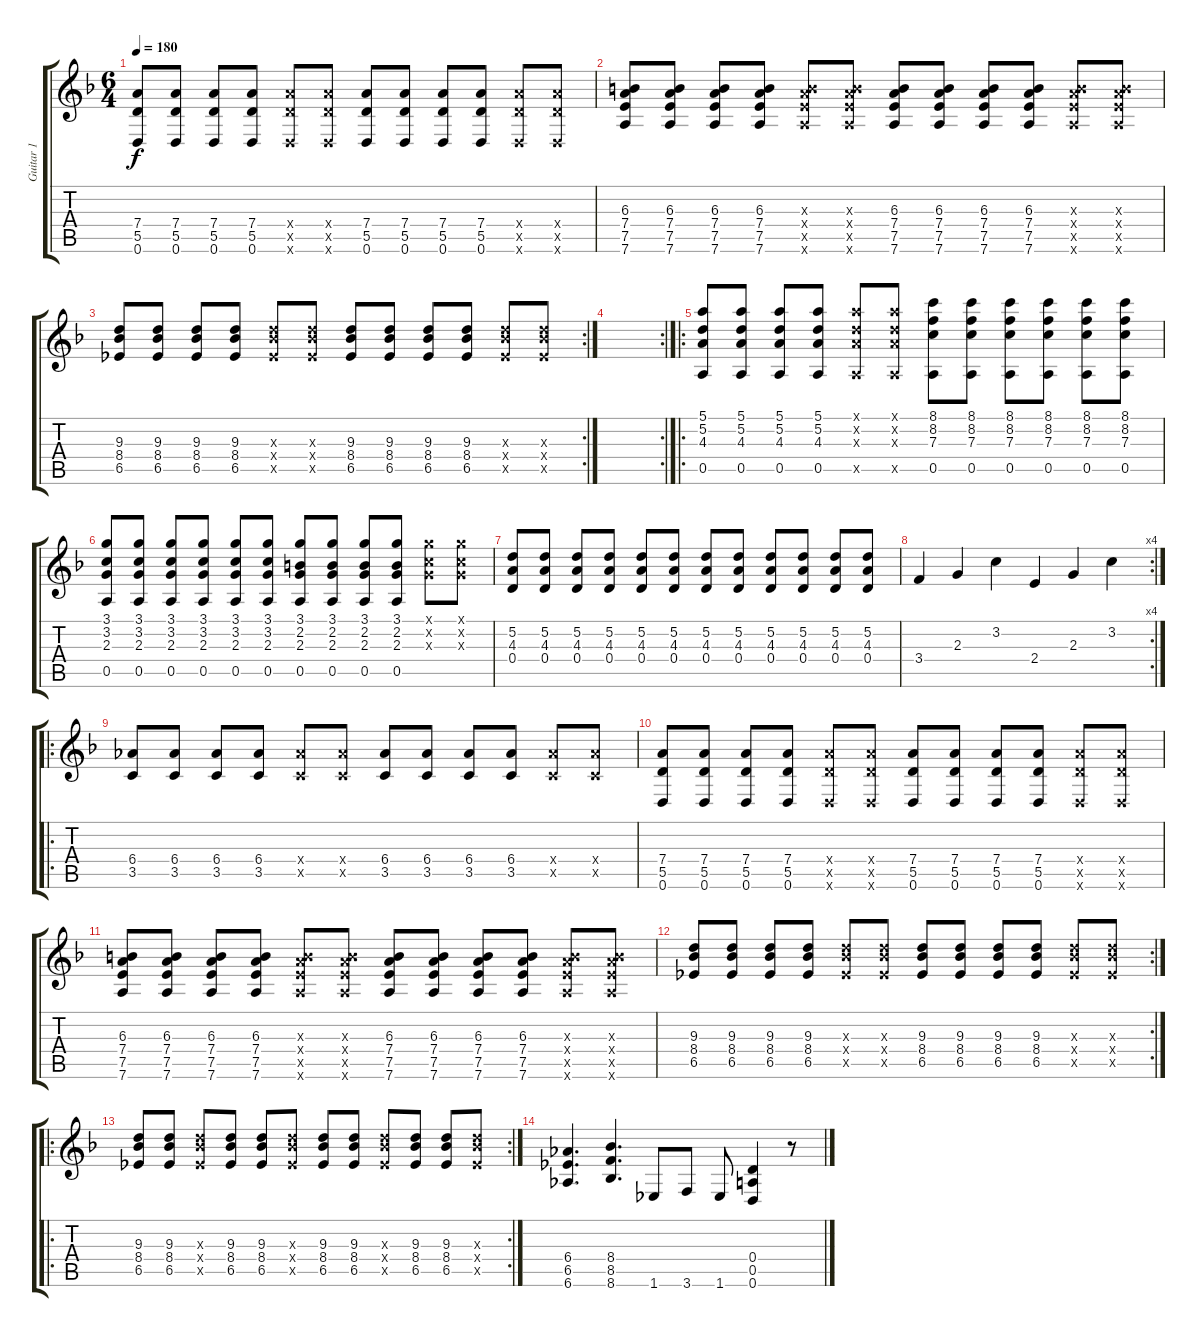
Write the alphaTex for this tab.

\track ("Guitar 1" "Guitar 1") {instrument distortionguitar}
\staff {score tabs}
\tuning (E4 A3 F3 D3 A2 D2) {hide}
\ts (6 4)
\tempo 180
\clef g2
\ks dminor
(7.4 5.5 0.6).8{dy f} (7.4 5.5 0.6).8 (7.4 5.5 0.6).8 (7.4 5.5 0.6).8 (7.4{x} 5.5{x} 0.6{x}).8 (7.4{x} 5.5{x} 0.6{x}).8 (7.4 5.5 0.6).8 (7.4 5.5 0.6).8 (7.4 5.5 0.6).8 (7.4 5.5 0.6).8 (7.4{x} 5.5{x} 0.6{x}).8 (7.4{x} 5.5{x} 0.6{x}).8 |
(6.3 7.4 7.5 7.6).8 (6.3 7.4 7.5 7.6).8 (6.3 7.4 7.5 7.6).8 (6.3 7.4 7.5 7.6).8 (6.3{x} 7.4{x} 7.5{x} 7.6{x}).8 (6.3{x} 7.4{x} 7.5{x} 7.6{x}).8 (6.3 7.4 7.5 7.6).8 (6.3 7.4 7.5 7.6).8 (6.3 7.4 7.5 7.6).8 (6.3 7.4 7.5 7.6).8 (6.3{x} 7.4{x} 7.5{x} 7.6{x}).8 (6.3{x} 7.4{x} 7.5{x} 7.6{x}).8 |
\rc 2
(9.3 8.4 6.5).8 (9.3 8.4 6.5).8 (9.3 8.4 6.5).8 (9.3 8.4 6.5).8 (9.3{x} 8.4{x} 6.5{x}).8 (9.3{x} 8.4{x} 6.5{x}).8 (9.3 8.4 6.5).8 (9.3 8.4 6.5).8 (9.3 8.4 6.5).8 (9.3 8.4 6.5).8 (9.3{x} 8.4{x} 6.5{x}).8 (9.3{x} 8.4{x} 6.5{x}).8 |
\rc 2
|
\ro
(5.1 5.2 4.3 0.5).8 (5.1 5.2 4.3 0.5).8 (5.1 5.2 4.3 0.5).8 (5.1 5.2 4.3 0.5).8 (5.1{x} 5.2{x} 4.3{x} 0.5{x}).8 (5.1{x} 5.2{x} 4.3{x} 0.5{x}).8 (8.1 8.2 7.3 0.5).8 (8.1 8.2 7.3 0.5).8 (8.1 8.2 7.3 0.5).8 (8.1 8.2 7.3 0.5).8 (8.1 8.2 7.3 0.5).8 (8.1 8.2 7.3 0.5).8 |
(3.1 3.2 2.3 0.5).8 (3.1 3.2 2.3 0.5).8 (3.1 3.2 2.3 0.5).8 (3.1 3.2 2.3 0.5).8 (3.1 3.2 2.3 0.5).8 (3.1 3.2 2.3 0.5).8 (3.1 2.2 2.3 0.5).8 (3.1 2.2 2.3 0.5).8 (3.1 2.2 2.3 0.5).8 (3.1 2.2 2.3 0.5).8 (3.1{x} 3.2{x} 2.3{x}).8 (3.1{x} 3.2{x} 2.3{x}).8 |
(5.2 4.3 0.4).8 (5.2 4.3 0.4).8 (5.2 4.3 0.4).8 (5.2 4.3 0.4).8 (5.2 4.3 0.4).8 (5.2 4.3 0.4).8 (5.2 4.3 0.4).8 (5.2 4.3 0.4).8 (5.2 4.3 0.4).8 (5.2 4.3 0.4).8 (5.2 4.3 0.4).8 (5.2 4.3 0.4).8 |
\rc 4
3.4.4 2.3.4 3.2.4 2.4.4 2.3.4 3.2.4 |
\ro
(6.4 3.5).8 (6.4 3.5).8 (6.4 3.5).8 (6.4 3.5).8 (6.4{x} 3.5{x}).8 (6.4{x} 3.5{x}).8 (6.4 3.5).8 (6.4 3.5).8 (6.4 3.5).8 (6.4 3.5).8 (6.4{x} 3.5{x}).8 (6.4{x} 3.5{x}).8 |
(7.4 5.5 0.6).8 (7.4 5.5 0.6).8 (7.4 5.5 0.6).8 (7.4 5.5 0.6).8 (7.4{x} 5.5{x} 0.6{x}).8 (7.4{x} 5.5{x} 0.6{x}).8 (7.4 5.5 0.6).8 (7.4 5.5 0.6).8 (7.4 5.5 0.6).8 (7.4 5.5 0.6).8 (7.4{x} 5.5{x} 0.6{x}).8 (7.4{x} 5.5{x} 0.6{x}).8 |
(6.3 7.4 7.5 7.6).8 (6.3 7.4 7.5 7.6).8 (6.3 7.4 7.5 7.6).8 (6.3 7.4 7.5 7.6).8 (6.3{x} 7.4{x} 7.5{x} 7.6{x}).8 (6.3{x} 7.4{x} 7.5{x} 7.6{x}).8 (6.3 7.4 7.5 7.6).8 (6.3 7.4 7.5 7.6).8 (6.3 7.4 7.5 7.6).8 (6.3 7.4 7.5 7.6).8 (6.3{x} 7.4{x} 7.5{x} 7.6{x}).8 (6.3{x} 7.4{x} 7.5{x} 7.6{x}).8 |
\rc 2
(9.3 8.4 6.5).8 (9.3 8.4 6.5).8 (9.3 8.4 6.5).8 (9.3 8.4 6.5).8 (9.3{x} 8.4{x} 6.5{x}).8 (9.3{x} 8.4{x} 6.5{x}).8 (9.3 8.4 6.5).8 (9.3 8.4 6.5).8 (9.3 8.4 6.5).8 (9.3 8.4 6.5).8 (9.3{x} 8.4{x} 6.5{x}).8 (9.3{x} 8.4{x} 6.5{x}).8 |
\ro
\rc 2
(9.3 8.4 6.5).8 (9.3 8.4 6.5).8 (9.3{x} 8.4{x} 6.5{x}).8 (9.3 8.4 6.5).8 (9.3 8.4 6.5).8 (9.3{x} 8.4{x} 6.5{x}).8 (9.3 8.4 6.5).8 (9.3 8.4 6.5).8 (9.3{x} 8.4{x} 6.5{x}).8 (9.3 8.4 6.5).8 (9.3 8.4 6.5).8 (9.3{x} 8.4{x} 6.5{x}).8 |
(6.4 6.5 6.6).4{d} (8.4 8.5 8.6).4{d} 1.6.8 3.6.8 1.6.8 (0.4 0.5 0.6).4 r.8
